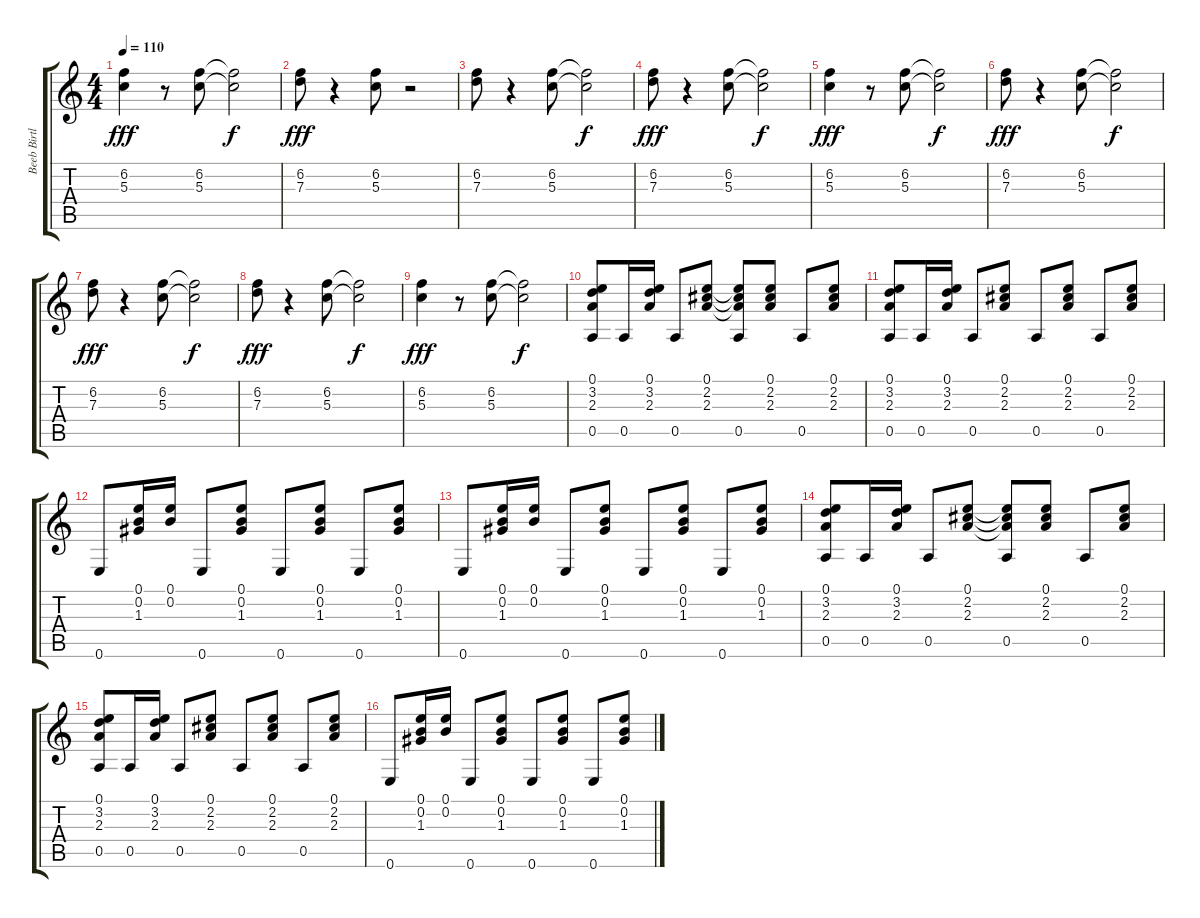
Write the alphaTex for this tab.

\track ("Beeb Birtles" "Beeb Birtl") {instrument acousticguitarsteel}
\staff {score tabs}
\tuning (E4 B3 G3 D3 A2 E2) {hide}
\ts (4 4)
\tempo 110
\clef g2
\ks c
(6.2 5.3).4{dy fff} r.8 (6.2 5.3).8 (6.2{t} 5.3{t}).2{dy f} |
(6.2 7.3).8{dy fff volume 13 instrument overdrivenguitar} r.4 (6.2 5.3).8 r.2 |
(6.2 7.3).8 r.4 (6.2 5.3).8 (6.2{t} 5.3{t}).2{dy f} |
(6.2 7.3).8{dy fff} r.4 (6.2 5.3).8 (6.2{t} 5.3{t}).2{dy f} |
(6.2 5.3).4{dy fff} r.8 (6.2 5.3).8 (6.2{t} 5.3{t}).2{dy f} |
(6.2 7.3).8{dy fff} r.4 (6.2 5.3).8 (6.2{t} 5.3{t}).2{dy f} |
(6.2 7.3).8{dy fff} r.4 (6.2 5.3).8 (6.2{t} 5.3{t}).2{dy f} |
(6.2 7.3).8{dy fff} r.4 (6.2 5.3).8 (6.2{t} 5.3{t}).2{dy f} |
(6.2 5.3).4{dy fff} r.8 (6.2 5.3).8 (6.2{t} 5.3{t}).2{dy f} |
(0.1 3.2 2.3 0.5).8 0.5.16 (0.1 3.2 2.3).16 0.5.8 (0.1 2.2 2.3).8 (0.1{t} 2.2{t} 2.3{t} 0.5).8 (0.1 2.2 2.3).8 0.5.8 (0.1 2.2 2.3).8 |
(0.1 3.2 2.3 0.5).8 0.5.16 (0.1 3.2 2.3).16 0.5.8 (0.1 2.2 2.3).8 0.5.8 (0.1 2.2 2.3).8 0.5.8 (0.1 2.2 2.3).8 |
0.6.8 (0.1 0.2 1.3).16 (0.1 0.2).16 0.6.8 (0.1 0.2 1.3).8 0.6.8 (0.1 0.2 1.3).8 0.6.8 (0.1 0.2 1.3).8 |
0.6.8 (0.1 0.2 1.3).16 (0.1 0.2).16 0.6.8 (0.1 0.2 1.3).8 0.6.8 (0.1 0.2 1.3).8 0.6.8 (0.1 0.2 1.3).8 |
(0.1 3.2 2.3 0.5).8 0.5.16 (0.1 3.2 2.3).16 0.5.8 (0.1 2.2 2.3).8 (0.1{t} 2.2{t} 2.3{t} 0.5).8 (0.1 2.2 2.3).8 0.5.8 (0.1 2.2 2.3).8 |
(0.1 3.2 2.3 0.5).8 0.5.16 (0.1 3.2 2.3).16 0.5.8 (0.1 2.2 2.3).8 0.5.8 (0.1 2.2 2.3).8 0.5.8 (0.1 2.2 2.3).8 |
0.6.8 (0.1 0.2 1.3).16 (0.1 0.2).16 0.6.8 (0.1 0.2 1.3).8 0.6.8 (0.1 0.2 1.3).8 0.6.8 (0.1 0.2 1.3).8
